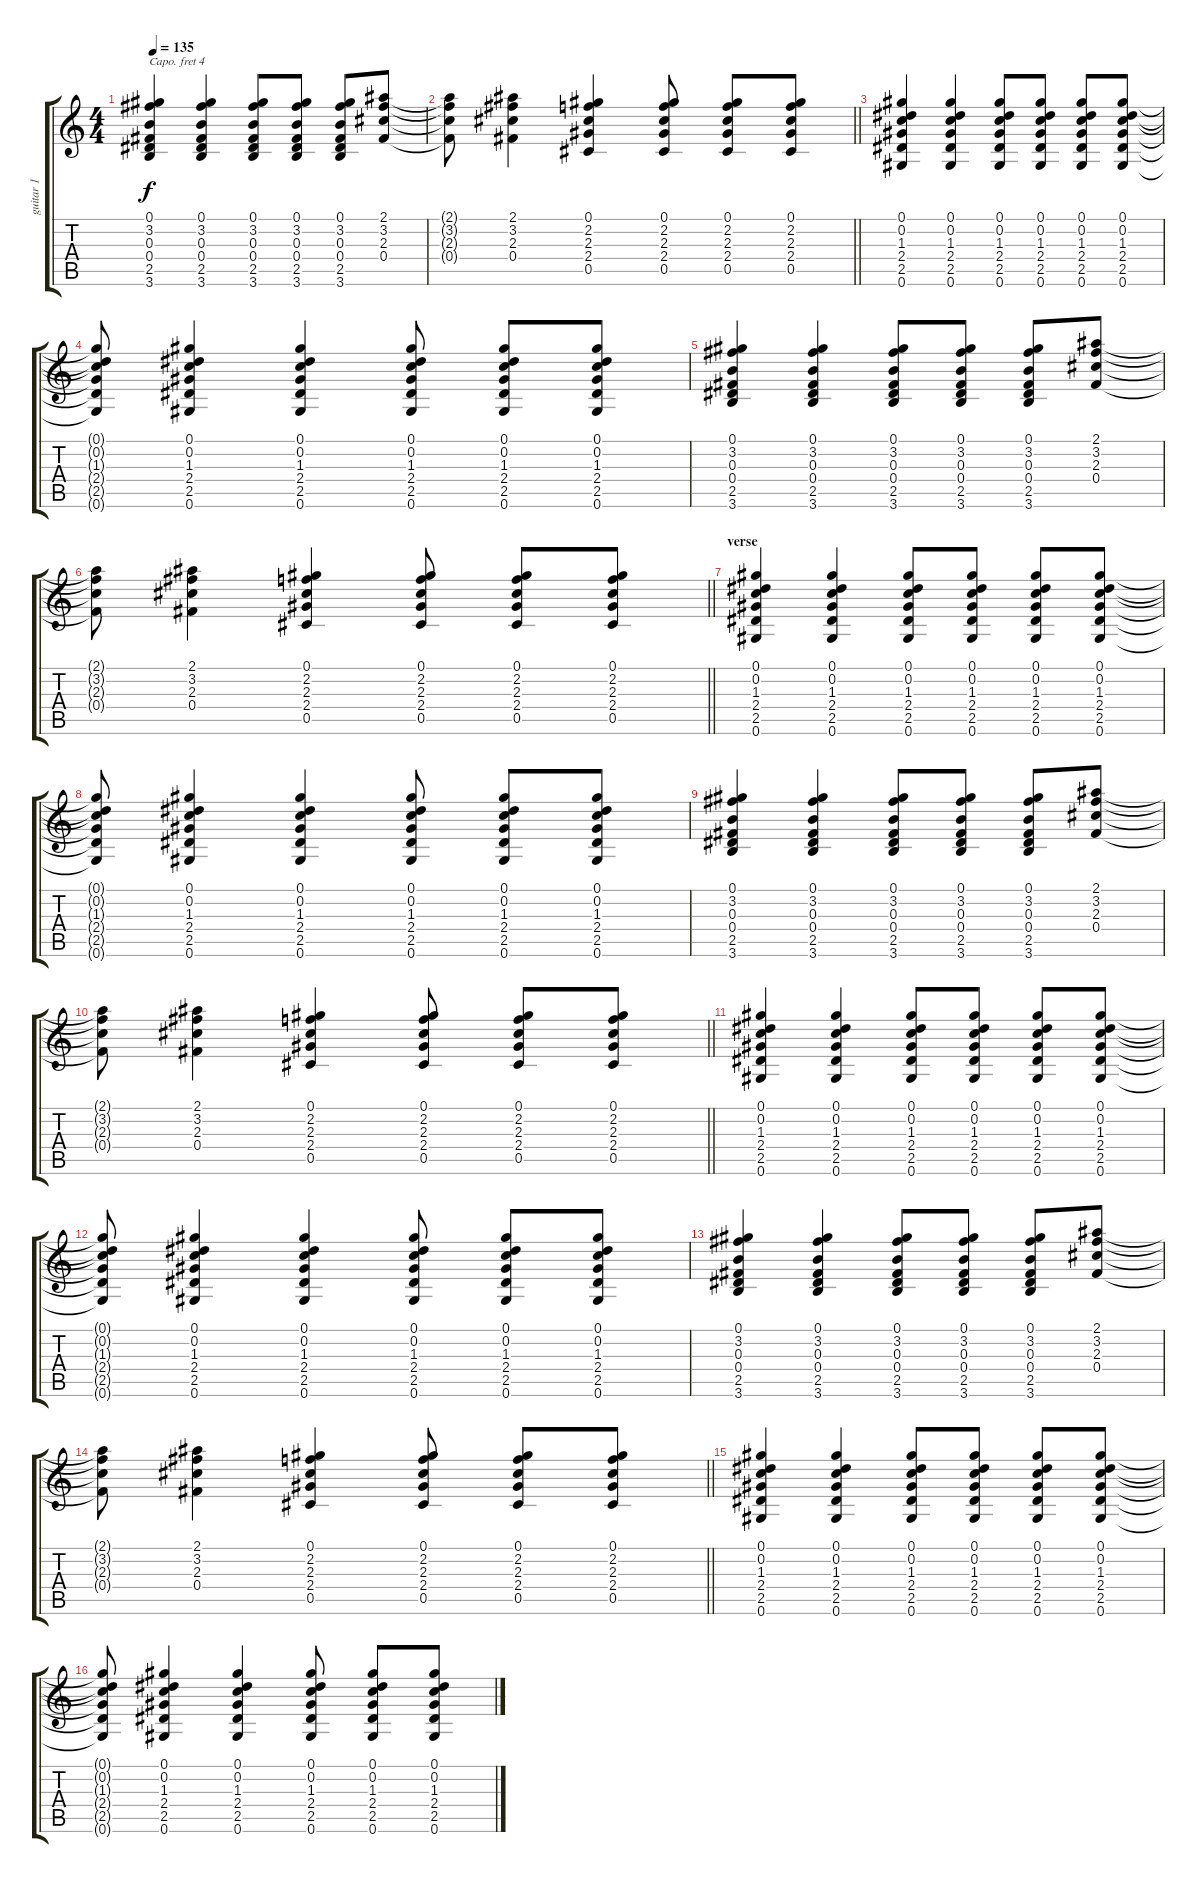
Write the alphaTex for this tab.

\track ("guitar 1 " "guitar 1 ") {instrument electricguitarjazz}
\staff {score tabs}
\capo 4
\tuning (E4 B3 G3 D3 A2 E2) {hide}
\ts (4 4)
\tempo 135
\clef g2
\ks c
(0.1 3.2 0.3 0.4 2.5 3.6).4{dy f} (0.1 3.2 0.3 0.4 2.5 3.6).4 (0.1 3.2 0.3 0.4 2.5 3.6).8 (0.1 3.2 0.3 0.4 2.5 3.6).8 (0.1 3.2 0.3 0.4 2.5 3.6).8 (2.1 3.2 2.3 0.4).8 |
\barLineRight lightlight
(2.1{t} 3.2{t} 2.3{t} 0.4{t}).8 (2.1 3.2 2.3 0.4).4 (0.1 2.2 2.3 2.4 0.5).4 (0.1 2.2 2.3 2.4 0.5).8 (0.1 2.2 2.3 2.4 0.5).8 (0.1 2.2 2.3 2.4 0.5).8 |
(0.1 0.2 1.3 2.4 2.5 0.6).4 (0.1 0.2 1.3 2.4 2.5 0.6).4 (0.1 0.2 1.3 2.4 2.5 0.6).8 (0.1 0.2 1.3 2.4 2.5 0.6).8 (0.1 0.2 1.3 2.4 2.5 0.6).8 (0.1 0.2 1.3 2.4 2.5 0.6).8 |
(0.1{t} 0.2{t} 1.3{t} 2.4{t} 2.5{t} 0.6{t}).8 (0.1 0.2 1.3 2.4 2.5 0.6).4 (0.1 0.2 1.3 2.4 2.5 0.6).4 (0.1 0.2 1.3 2.4 2.5 0.6).8 (0.1 0.2 1.3 2.4 2.5 0.6).8 (0.1 0.2 1.3 2.4 2.5 0.6).8 |
(0.1 3.2 0.3 0.4 2.5 3.6).4 (0.1 3.2 0.3 0.4 2.5 3.6).4 (0.1 3.2 0.3 0.4 2.5 3.6).8 (0.1 3.2 0.3 0.4 2.5 3.6).8 (0.1 3.2 0.3 0.4 2.5 3.6).8 (2.1 3.2 2.3 0.4).8 |
\barLineRight lightlight
(2.1{t} 3.2{t} 2.3{t} 0.4{t}).8 (2.1 3.2 2.3 0.4).4 (0.1 2.2 2.3 2.4 0.5).4 (0.1 2.2 2.3 2.4 0.5).8 (0.1 2.2 2.3 2.4 0.5).8 (0.1 2.2 2.3 2.4 0.5).8 |
\section ("" "verse")
(0.1 0.2 1.3 2.4 2.5 0.6).4 (0.1 0.2 1.3 2.4 2.5 0.6).4 (0.1 0.2 1.3 2.4 2.5 0.6).8 (0.1 0.2 1.3 2.4 2.5 0.6).8 (0.1 0.2 1.3 2.4 2.5 0.6).8 (0.1 0.2 1.3 2.4 2.5 0.6).8 |
(0.1{t} 0.2{t} 1.3{t} 2.4{t} 2.5{t} 0.6{t}).8 (0.1 0.2 1.3 2.4 2.5 0.6).4 (0.1 0.2 1.3 2.4 2.5 0.6).4 (0.1 0.2 1.3 2.4 2.5 0.6).8 (0.1 0.2 1.3 2.4 2.5 0.6).8 (0.1 0.2 1.3 2.4 2.5 0.6).8 |
(0.1 3.2 0.3 0.4 2.5 3.6).4 (0.1 3.2 0.3 0.4 2.5 3.6).4 (0.1 3.2 0.3 0.4 2.5 3.6).8 (0.1 3.2 0.3 0.4 2.5 3.6).8 (0.1 3.2 0.3 0.4 2.5 3.6).8 (2.1 3.2 2.3 0.4).8 |
\barLineRight lightlight
(2.1{t} 3.2{t} 2.3{t} 0.4{t}).8 (2.1 3.2 2.3 0.4).4 (0.1 2.2 2.3 2.4 0.5).4 (0.1 2.2 2.3 2.4 0.5).8 (0.1 2.2 2.3 2.4 0.5).8 (0.1 2.2 2.3 2.4 0.5).8 |
(0.1 0.2 1.3 2.4 2.5 0.6).4 (0.1 0.2 1.3 2.4 2.5 0.6).4 (0.1 0.2 1.3 2.4 2.5 0.6).8 (0.1 0.2 1.3 2.4 2.5 0.6).8 (0.1 0.2 1.3 2.4 2.5 0.6).8 (0.1 0.2 1.3 2.4 2.5 0.6).8 |
(0.1{t} 0.2{t} 1.3{t} 2.4{t} 2.5{t} 0.6{t}).8 (0.1 0.2 1.3 2.4 2.5 0.6).4 (0.1 0.2 1.3 2.4 2.5 0.6).4 (0.1 0.2 1.3 2.4 2.5 0.6).8 (0.1 0.2 1.3 2.4 2.5 0.6).8 (0.1 0.2 1.3 2.4 2.5 0.6).8 |
(0.1 3.2 0.3 0.4 2.5 3.6).4 (0.1 3.2 0.3 0.4 2.5 3.6).4 (0.1 3.2 0.3 0.4 2.5 3.6).8 (0.1 3.2 0.3 0.4 2.5 3.6).8 (0.1 3.2 0.3 0.4 2.5 3.6).8 (2.1 3.2 2.3 0.4).8 |
\barLineRight lightlight
(2.1{t} 3.2{t} 2.3{t} 0.4{t}).8 (2.1 3.2 2.3 0.4).4 (0.1 2.2 2.3 2.4 0.5).4 (0.1 2.2 2.3 2.4 0.5).8 (0.1 2.2 2.3 2.4 0.5).8 (0.1 2.2 2.3 2.4 0.5).8 |
(0.1 0.2 1.3 2.4 2.5 0.6).4 (0.1 0.2 1.3 2.4 2.5 0.6).4 (0.1 0.2 1.3 2.4 2.5 0.6).8 (0.1 0.2 1.3 2.4 2.5 0.6).8 (0.1 0.2 1.3 2.4 2.5 0.6).8 (0.1 0.2 1.3 2.4 2.5 0.6).8 |
(0.1{t} 0.2{t} 1.3{t} 2.4{t} 2.5{t} 0.6{t}).8 (0.1 0.2 1.3 2.4 2.5 0.6).4 (0.1 0.2 1.3 2.4 2.5 0.6).4 (0.1 0.2 1.3 2.4 2.5 0.6).8 (0.1 0.2 1.3 2.4 2.5 0.6).8 (0.1 0.2 1.3 2.4 2.5 0.6).8
